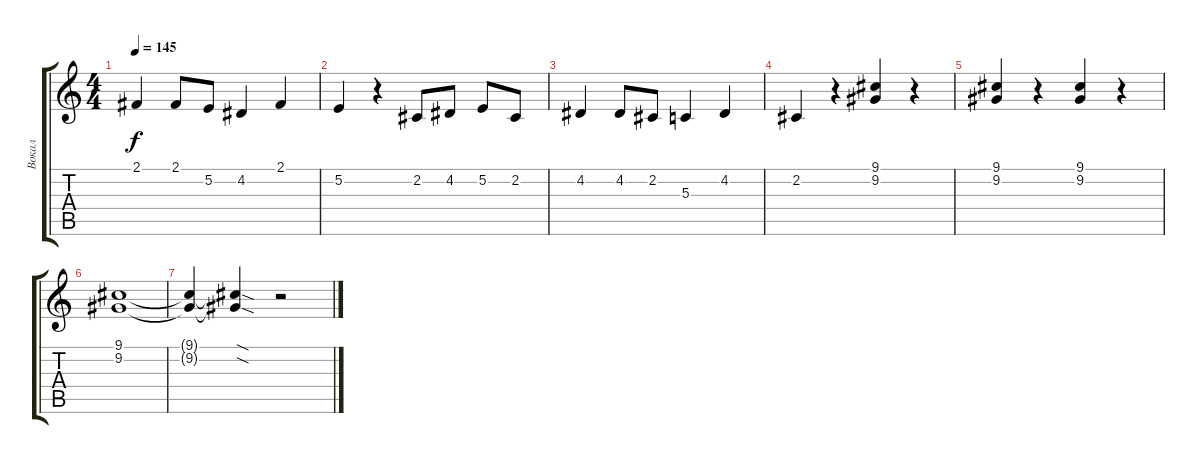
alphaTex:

\track ("Вокал" "Вокал") {instrument tenorsax}
\staff {score tabs}
\tuning (E4 B3 G3 D3 A2 E2) {hide}
\ts (4 4)
\tempo 145
\clef g2
\ks c
2.1.4{dy f} 2.1.8 5.2.8 4.2.4 2.1.4 |
5.2.4 r.4 2.2.8 4.2.8 5.2.8 2.2.8 |
4.2.4 4.2.8 2.2.8 5.3.4 4.2.4 |
2.2.4 r.4 (9.1 9.2).4 r.4 |
(9.1 9.2).4 r.4 (9.1 9.2).4 r.4 |
(9.1 9.2).1 |
(9.1{t} 9.2{t}).4 (9.1{sod t} 9.2{sod t}).4 r.2
